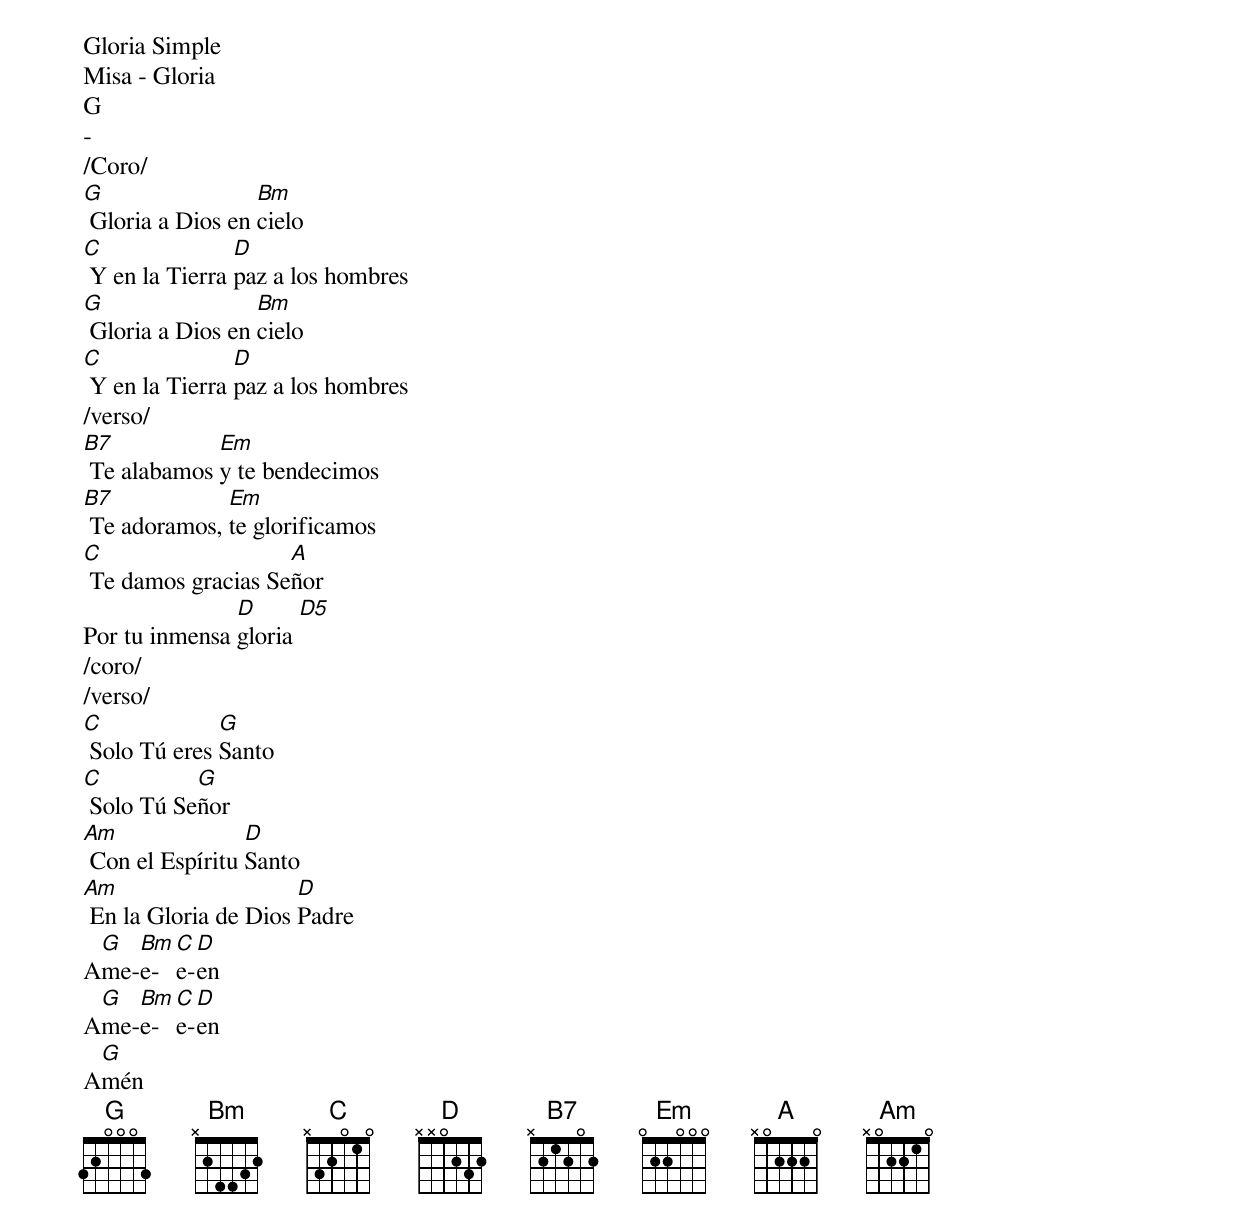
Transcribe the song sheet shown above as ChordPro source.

Gloria Simple
Misa - Gloria
G
-
/Coro/
[G] Gloria a Dios en [Bm]cielo
[C] Y en la Tierra [D]paz a los hombres
[G] Gloria a Dios en [Bm]cielo
[C] Y en la Tierra [D]paz a los hombres
/verso/
[B7] Te alabamos [Em]y te bendecimos
[B7] Te adoramos, [Em]te glorificamos
[C] Te damos gracias Se[A]ñor
Por tu inmensa [D]gloria [D5]
/coro/
/verso/
[C] Solo Tú eres [G]Santo
[C] Solo Tú Se[G]ñor
[Am] Con el Espíritu [D]Santo
[Am] En la Gloria de Dios [D]Padre
A[G]me-[Bm]e-[C]e-[D]en
A[G]me-[Bm]e-[C]e-[D]en
A[G]mén
